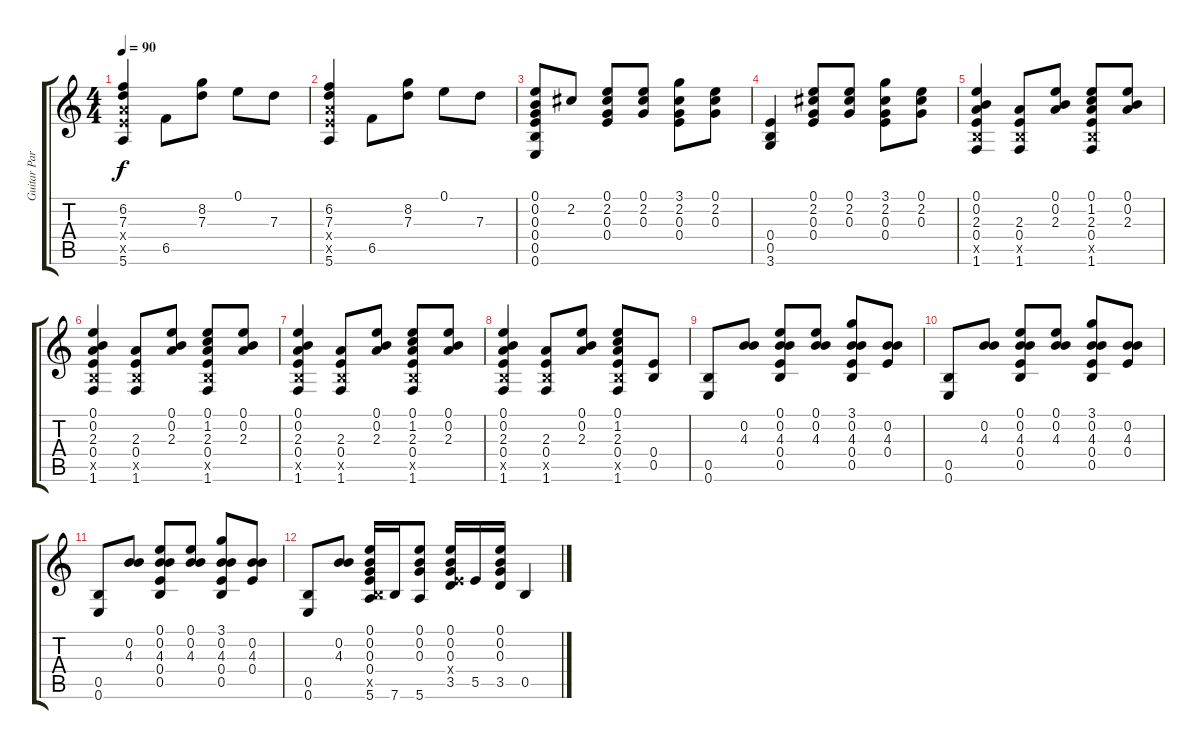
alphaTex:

\track ("Guitar Part" "Guitar Par") {instrument acousticguitarsteel}
\staff {score tabs}
\tuning (E4 B3 G3 E3 B2 E2) {hide}
\ts (4 4)
\tempo 90
\clef g2
\ks c
(6.2 7.3 5.4{x} 5.5{x} 5.6).4{dy f} 6.5.8 (8.2 7.3).8 0.1.8 7.3.8 |
(6.2 7.3 5.4{x} 5.5{x} 5.6).4 6.5.8 (8.2 7.3).8 0.1.8 7.3.8 |
(0.1 0.2 0.3 0.4 0.5 0.6).8 2.2.8 (0.1 2.2 0.3 0.4).8 (0.1 2.2 0.3).8 (3.1 2.2 0.3 0.4).8 (0.1 2.2 0.3).8 |
(0.4 0.5 3.6).4 (0.1 2.2 0.3 0.4).8 (0.1 2.2 0.3).8 (3.1 2.2 0.3 0.4).8 (0.1 2.2 0.3).8 |
(0.1 0.2 2.3 0.4 0.5{x} 1.6).4 (2.3 0.4 0.5{x} 1.6).8 (0.1 0.2 2.3).8 (0.1 1.2 2.3 0.4 0.5{x} 1.6).8 (0.1 0.2 2.3).8 |
(0.1 0.2 2.3 0.4 0.5{x} 1.6).4 (2.3 0.4 0.5{x} 1.6).8 (0.1 0.2 2.3).8 (0.1 1.2 2.3 0.4 0.5{x} 1.6).8 (0.1 0.2 2.3).8 |
(0.1 0.2 2.3 0.4 0.5{x} 1.6).4 (2.3 0.4 0.5{x} 1.6).8 (0.1 0.2 2.3).8 (0.1 1.2 2.3 0.4 0.5{x} 1.6).8 (0.1 0.2 2.3).8 |
(0.1 0.2 2.3 0.4 0.5{x} 1.6).4 (2.3 0.4 0.5{x} 1.6).8 (0.1 0.2 2.3).8 (0.1 1.2 2.3 0.4 0.5{x} 1.6).8 (0.4 0.5).8 |
(0.5 0.6).8 (0.2 4.3).8 (0.1 0.2 4.3 0.4 0.5).8 (0.1 0.2 4.3).8 (3.1 0.2 4.3 0.4 0.5).8 (0.2 4.3 0.4).8 |
(0.5 0.6).8 (0.2 4.3).8 (0.1 0.2 4.3 0.4 0.5).8 (0.1 0.2 4.3).8 (3.1 0.2 4.3 0.4 0.5).8 (0.2 4.3 0.4).8 |
(0.5 0.6).8 (0.2 4.3).8 (0.1 0.2 4.3 0.4 0.5).8 (0.1 0.2 4.3).8 (3.1 0.2 4.3 0.4 0.5).8 (0.2 4.3 0.4).8 |
(0.5 0.6).8 (0.2 4.3).8 (0.1 0.2 0.3 0.4 0.5{x} 5.6).16 7.6.16 (0.1 0.2 0.3 5.6).8 (0.1 0.2 0.3 0.4{x} 3.5).16 5.5.16 (0.1 0.2 0.3 3.5).16 0.5.4
